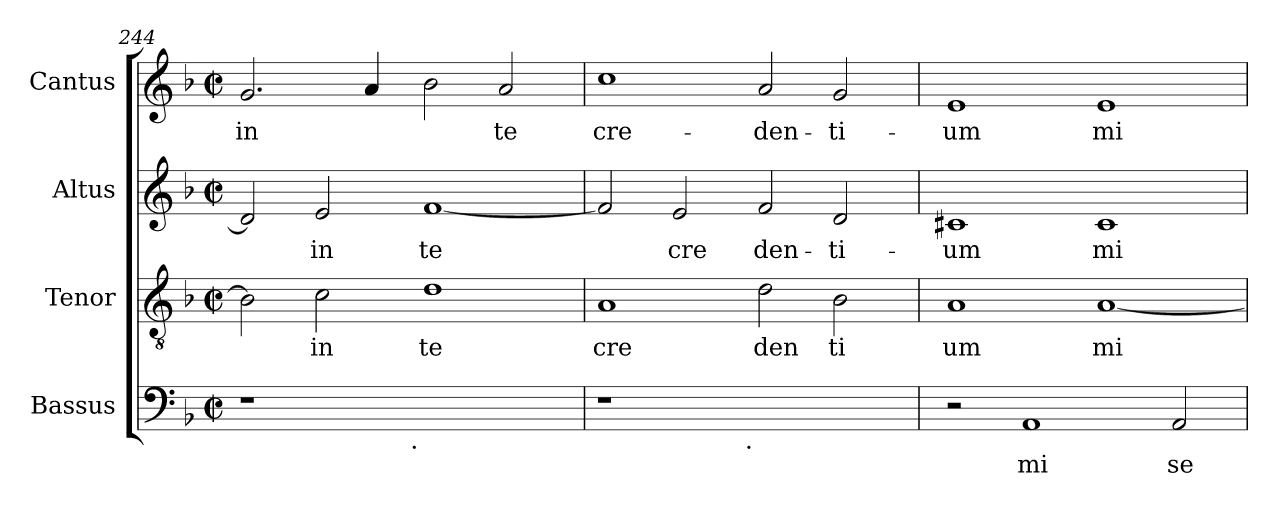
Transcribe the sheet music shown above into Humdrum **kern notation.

**kern	**text	**kern	**text	**kern	**text	**kern	**text
*part4	*part4	*part3	*part3	*part2	*part2	*part1	*part1
*staff4	*staff4	*staff3	*staff3	*staff2	*staff2	*staff1	*staff1
*I"Bassus	*	*I"Tenor	*	*I"Altus	*	*I"Cantus	*
*I'Bassus	*	*I'Tenor	*	*I'Altus	*	*I'Cantus	*
*clefF4	*	*clefGv2	*	*clefG2	*	*clefG2	*
*k[b-]	*	*k[b-]	*	*k[b-]	*	*k[b-]	*
*F:	*	*F:	*	*F:	*	*F:	*
*M2/2	*	*M2/2	*	*M2/2	*	*M2/2	*
*met(c|)	*	*met(c|)	*	*met(c|)	*	*met(c|)	*
=244	=244	=244	=244	=244	=244	=244	=244
!	!	!	!LO:LY:b:cj	!	!LO:LY:b:cj	!	!LO:LY:b:cj
*^	*	*	*	*	*	*	*
1r	2ryy	.	2B-\]	.	2d/]	.	2.g/	in
!	!	!	!	!LO:LY:b:cj	!	!LO:LY:b:cj	!	!
.	4...ryy	.	2c\	in	2e/	in	.	.
!	!	!	!	!	!	!	!	!LO:LY:b:cj
.	.	.	.	.	.	.	4a/	.
!	!LO:TX:b:t=.	!	!	!	!	!	!	!
.	1ryy	.	.	.	.	.	.	.
!	!	!	!	!LO:LY:b:cj	!	!LO:LY:b:cj	!	!LO:LY:b:cj
1ryy	.	.	1d	te	[<1f	te	2b-\	.
!	!	!	!	!	!	!	!	!LO:LY:b:cj
.	.	.	.	.	.	.	2a/	te
.	32ryy	.	.	.	.	.	.	.
!!LO:LB:g=z
=245	=245	=245	=245	=245	=245	=245	=245	=245
!	!	!	!	!LO:LY:b:cj	!	!LO:LY:b:cj	!	!LO:LY:b:cj
1r	2ryy	.	1A	cre	2f/]	.	1cc	cre-
!	!	!	!	!	!	!LO:LY:b:cj	!	!
.	4...ryy	.	.	.	2e/	cre	.	.
!	!LO:TX:b:t=.	!	!	!	!	!	!	!
.	1ryy	.	.	.	.	.	.	.
!	!	!	!	!LO:LY:b:cj	!	!LO:LY:b:cj	!	!LO:LY:b:cj
1ryy	.	.	2d\	den	2f/	den-	2a/	-den-
!	!	!	!	!LO:LY:b:cj	!	!LO:LY:b:cj	!	!LO:LY:b:cj
.	.	.	2B-\	ti	2d/	-ti-	2g/	-ti-
.	32ryy	.	.	.	.	.	.	.
=246	=246	=246	=246	=246	=246	=246	=246	=246
!	!	!	!	!LO:LY:b:cj	!	!LO:LY:b:cj	!	!LO:LY:b:cj
*v	*v	*	*	*	*	*	*	*
2r	.	1A	um	1c#X	-um	1e	-um
!	!LO:LY:b:cj	!	!	!	!	!	!
1AA	mi	.	.	.	.	.	.
!	!	!	!LO:LY:b:cj	!	!LO:LY:b:cj	!	!LO:LY:b:cj
.	.	[<1A	mi	1c#	mi-	1e	mi-
!	!LO:LY:b:cj	!	!	!	!	!	!
2AA/	se	.	.	.	.	.	.
=	=	=	=	=	=	=	=
*-	*-	*-	*-	*-	*-	*-	*-
